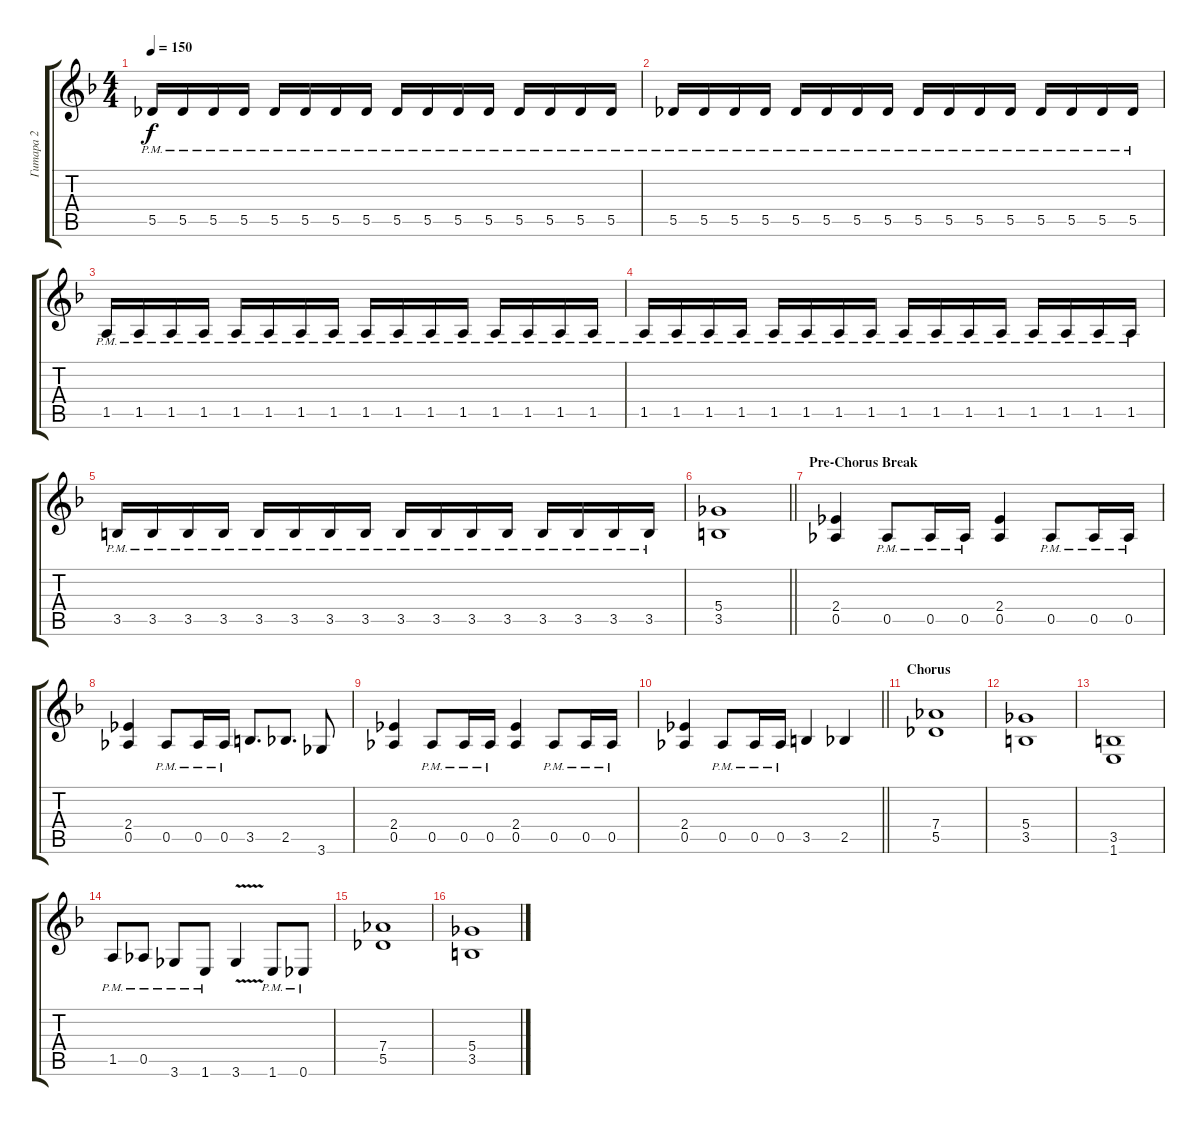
\track ("Гитара 2" "Гитара 2") {instrument distortionguitar}
\staff {score tabs}
\tuning (Eb4 Bb3 Gb3 Db3 Ab2 Eb2) {hide}
\ts (4 4)
\tempo 150
\clef g2
\ks dminor
5.5{pm}.16{dy f} 5.5{pm}.16 5.5{pm}.16 5.5{pm}.16 5.5{pm}.16 5.5{pm}.16 5.5{pm}.16 5.5{pm}.16 5.5{pm}.16 5.5{pm}.16 5.5{pm}.16 5.5{pm}.16 5.5{pm}.16 5.5{pm}.16 5.5{pm}.16 5.5{pm}.16 |
5.5{pm}.16 5.5{pm}.16 5.5{pm}.16 5.5{pm}.16 5.5{pm}.16 5.5{pm}.16 5.5{pm}.16 5.5{pm}.16 5.5{pm}.16 5.5{pm}.16 5.5{pm}.16 5.5{pm}.16 5.5{pm}.16 5.5{pm}.16 5.5{pm}.16 5.5{pm}.16 |
1.5{pm}.16 1.5{pm}.16 1.5{pm}.16 1.5{pm}.16 1.5{pm}.16 1.5{pm}.16 1.5{pm}.16 1.5{pm}.16 1.5{pm}.16 1.5{pm}.16 1.5{pm}.16 1.5{pm}.16 1.5{pm}.16 1.5{pm}.16 1.5{pm}.16 1.5{pm}.16 |
1.5{pm}.16 1.5{pm}.16 1.5{pm}.16 1.5{pm}.16 1.5{pm}.16 1.5{pm}.16 1.5{pm}.16 1.5{pm}.16 1.5{pm}.16 1.5{pm}.16 1.5{pm}.16 1.5{pm}.16 1.5{pm}.16 1.5{pm}.16 1.5{pm}.16 1.5{pm}.16 |
3.5{pm}.16 3.5{pm}.16 3.5{pm}.16 3.5{pm}.16 3.5{pm}.16 3.5{pm}.16 3.5{pm}.16 3.5{pm}.16 3.5{pm}.16 3.5{pm}.16 3.5{pm}.16 3.5{pm}.16 3.5{pm}.16 3.5{pm}.16 3.5{pm}.16 3.5{pm}.16 |
\barLineRight lightlight
(5.4 3.5).1 |
\section ("" "Pre-Chorus Break")
(2.4 0.5).4 0.5{pm}.8 0.5{pm}.16 0.5{pm}.16 (2.4 0.5).4 0.5{pm}.8 0.5{pm}.16 0.5{pm}.16 |
(2.4 0.5).4 0.5{pm}.8 0.5{pm}.16 0.5{pm}.16 3.5.8{d} 2.5.8{d} 3.6.8 |
(2.4 0.5).4 0.5{pm}.8 0.5{pm}.16 0.5{pm}.16 (2.4 0.5).4 0.5{pm}.8 0.5{pm}.16 0.5{pm}.16 |
\barLineRight lightlight
(2.4 0.5).4 0.5{pm}.8 0.5{pm}.16 0.5{pm}.16 3.5.4 2.5.4 |
\section ("" "Chorus")
(7.4 5.5).1 |
(5.4 3.5).1 |
(3.5 1.6).1 |
1.5{pm}.8 0.5{pm}.8 3.6{pm}.8 1.6{pm}.8 3.6{v}.4 1.6{pm}.8 0.6{pm}.8 |
(7.4 5.5).1 |
(5.4 3.5).1
